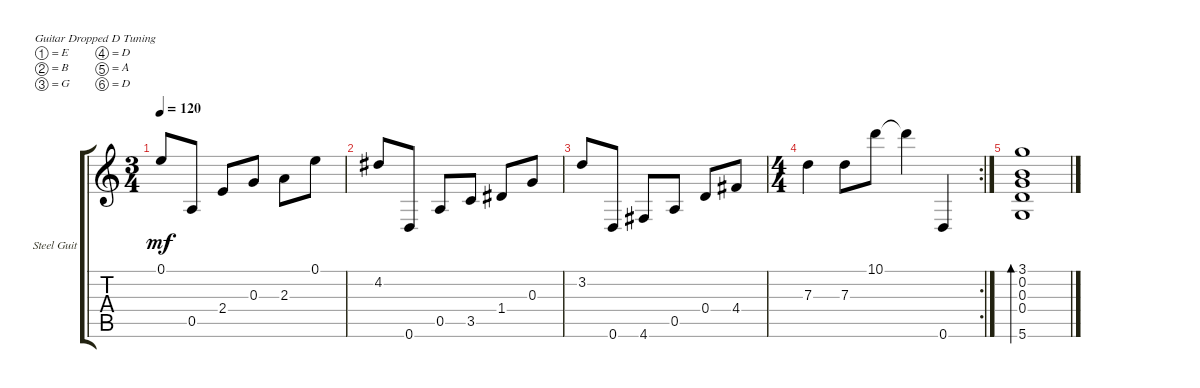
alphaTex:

\defaultSystemsLayout 4
\bracketExtendMode groupsimilarinstruments
\firstSystemTrackNameOrientation horizontal
\otherSystemsTrackNameOrientation horizontal
\track ("Steel Guitar" "Steel Guit") {instrument acousticguitarsteel}
\staff {score tabs}
\tuning (E4 B3 G3 D3 A2 D2)
\ts (3 4)
\tempo 120
\clef g2
\ks c
0.1.8{dy mf} 0.5.8 2.4.8 0.3.8 2.3.8 0.1.8 |
4.2.8 0.6.8 0.5.8 3.5.8 1.4.8 0.3.8 |
3.2.8 0.6.8 4.6.8 0.5.8 0.4.8 4.4.8 |
\rc 2
\ts (4 4)
7.3.4 7.3.8 10.1.8 10.1{t}.4 0.6.4 |
(5.6 0.4 0.3 0.2 3.1).1{bd 479}
